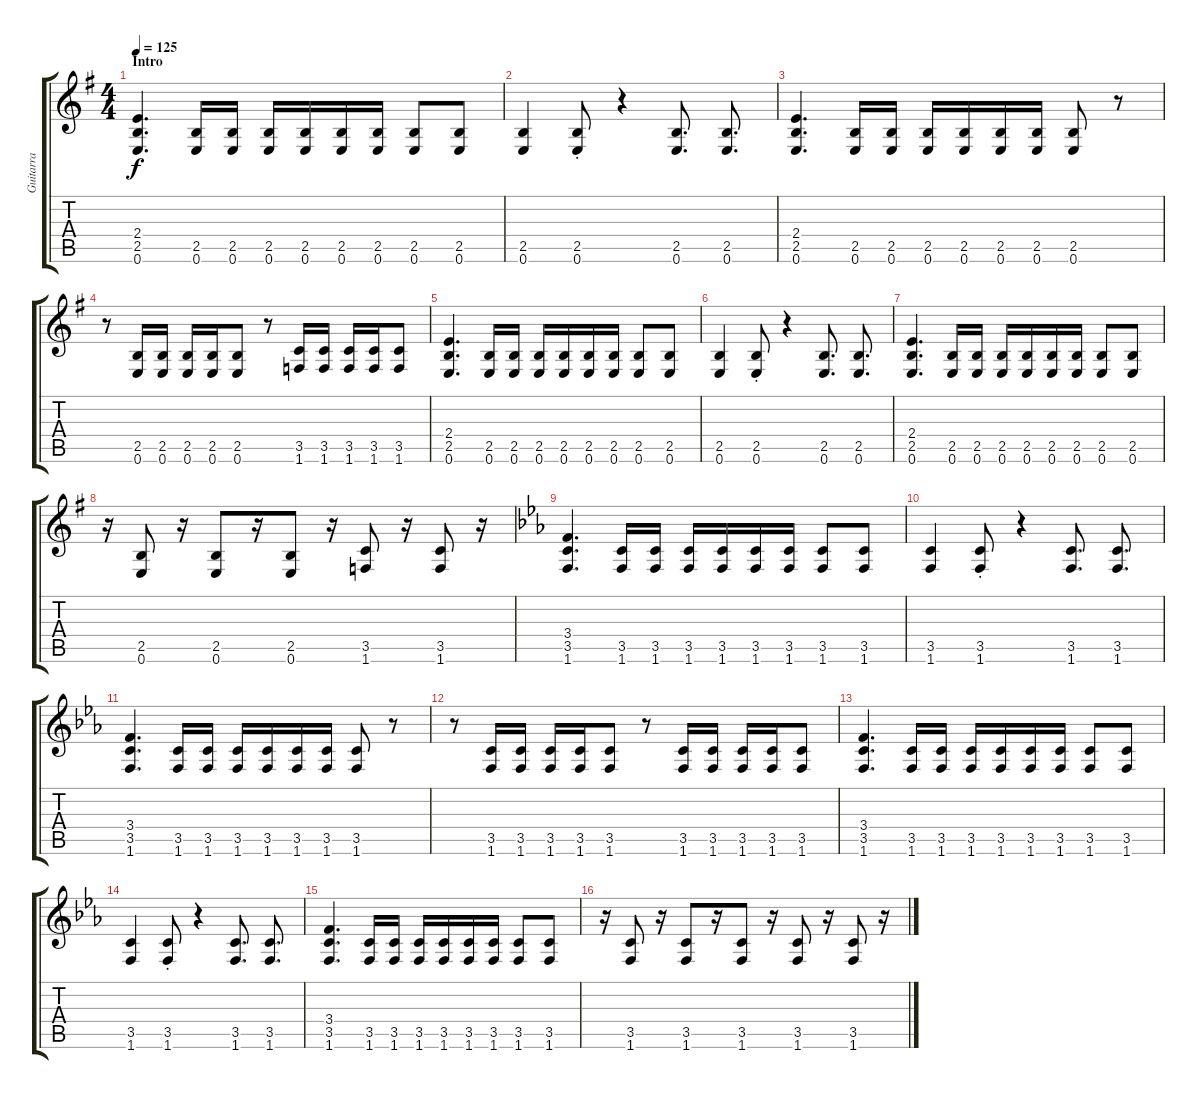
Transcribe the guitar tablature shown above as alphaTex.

\track ("Guitarra" "Guitarra") {instrument distortionguitar}
\staff {score tabs}
\tuning (E4 B3 G3 D3 A2 E2) {hide}
\ts (4 4)
\section ("" "Intro")
\tempo 125
\clef g2
\ks g
(2.4 2.5 0.6).4{d dy f instrument distortionguitar} (2.5 0.6).16 (2.5 0.6).16 (2.5 0.6).16 (2.5 0.6).16 (2.5 0.6).16 (2.5 0.6).16 (2.5 0.6).8 (2.5 0.6).8 |
(2.5 0.6).4 (2.5{st} 0.6{st}).8 r.4 (2.5 0.6).8{d} (2.5 0.6).8{d} |
(2.4 2.5 0.6).4{d} (2.5 0.6).16 (2.5 0.6).16 (2.5 0.6).16 (2.5 0.6).16 (2.5 0.6).16 (2.5 0.6).16 (2.5 0.6).8 r.8 |
r.8 (2.5 0.6).16 (2.5 0.6).16 (2.5 0.6).16 (2.5 0.6).16 (2.5 0.6).8 r.8 (3.5 1.6).16 (3.5 1.6).16 (3.5 1.6).16 (3.5 1.6).16 (3.5 1.6).8 |
(2.4 2.5 0.6).4{d} (2.5 0.6).16 (2.5 0.6).16 (2.5 0.6).16 (2.5 0.6).16 (2.5 0.6).16 (2.5 0.6).16 (2.5 0.6).8 (2.5 0.6).8 |
(2.5 0.6).4 (2.5{st} 0.6{st}).8 r.4 (2.5 0.6).8{d} (2.5 0.6).8{d} |
(2.4 2.5 0.6).4{d} (2.5 0.6).16 (2.5 0.6).16 (2.5 0.6).16 (2.5 0.6).16 (2.5 0.6).16 (2.5 0.6).16 (2.5 0.6).8 (2.5 0.6).8 |
r.16 (2.5 0.6).8 r.16 (2.5 0.6).8 r.16 (2.5 0.6).8 r.16 (3.5 1.6).8 r.16 (3.5 1.6).8 r.16 |
\ks eb
(3.4 3.5 1.6).4{d} (3.5 1.6).16 (3.5 1.6).16 (3.5 1.6).16 (3.5 1.6).16 (3.5 1.6).16 (3.5 1.6).16 (3.5 1.6).8 (3.5 1.6).8 |
(3.5 1.6).4 (3.5{st} 1.6{st}).8 r.4 (3.5 1.6).8{d} (3.5 1.6).8{d} |
(3.4 3.5 1.6).4{d} (3.5 1.6).16 (3.5 1.6).16 (3.5 1.6).16 (3.5 1.6).16 (3.5 1.6).16 (3.5 1.6).16 (3.5 1.6).8 r.8 |
r.8 (3.5 1.6).16 (3.5 1.6).16 (3.5 1.6).16 (3.5 1.6).16 (3.5 1.6).8 r.8 (3.5 1.6).16 (3.5 1.6).16 (3.5 1.6).16 (3.5 1.6).16 (3.5 1.6).8 |
(3.4 3.5 1.6).4{d} (3.5 1.6).16 (3.5 1.6).16 (3.5 1.6).16 (3.5 1.6).16 (3.5 1.6).16 (3.5 1.6).16 (3.5 1.6).8 (3.5 1.6).8 |
(3.5 1.6).4 (3.5{st} 1.6{st}).8 r.4 (3.5 1.6).8{d} (3.5 1.6).8{d} |
(3.4 3.5 1.6).4{d} (3.5 1.6).16 (3.5 1.6).16 (3.5 1.6).16 (3.5 1.6).16 (3.5 1.6).16 (3.5 1.6).16 (3.5 1.6).8 (3.5 1.6).8 |
r.16 (3.5 1.6).8 r.16 (3.5 1.6).8 r.16 (3.5 1.6).8 r.16 (3.5 1.6).8 r.16 (3.5 1.6).8 r.16
